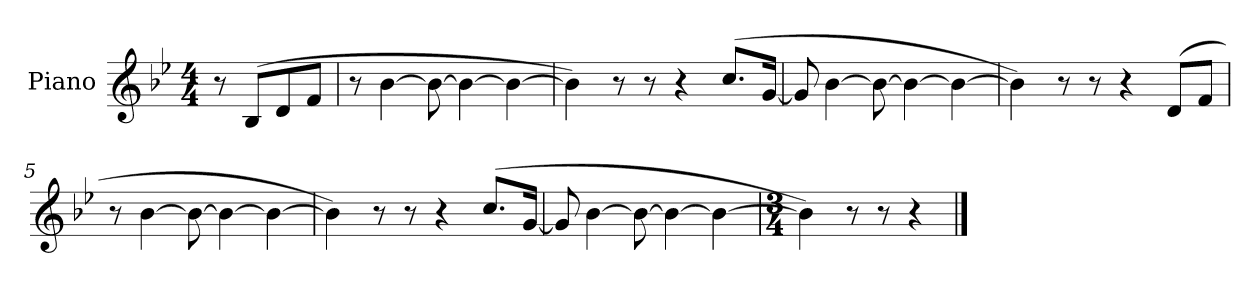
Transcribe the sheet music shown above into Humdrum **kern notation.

**kern
*part1
*staff1
*I"Piano
*I'Pno.
*clefG2
*k[b-e-]
*M4/4
*MM88
=
8r
(>8B-/L
8d/
8f/J
=1
8r
[4b-\
8b-\_
4b-\_
4b-\_
=2
4b-\])
8r
8r
4r
(>8.cc/L
[16g/Jk
=3
8g/]
[4b-\
8b-\_
4b-\_
4b-\_
=4
4b-\])
8r
8r
4r
(>8d/L
8f/J
=5
8r
[4b-\
8b-\_
4b-\_
4b-\_
=6
4b-\])
8r
8r
4r
(>8.cc/L
[16g/Jk
=7
8g/]
[4b-\
8b-\_
4b-\_
4b-\_
=8
*M3/4
4b-\])
8r
8r
4r
==
*-
